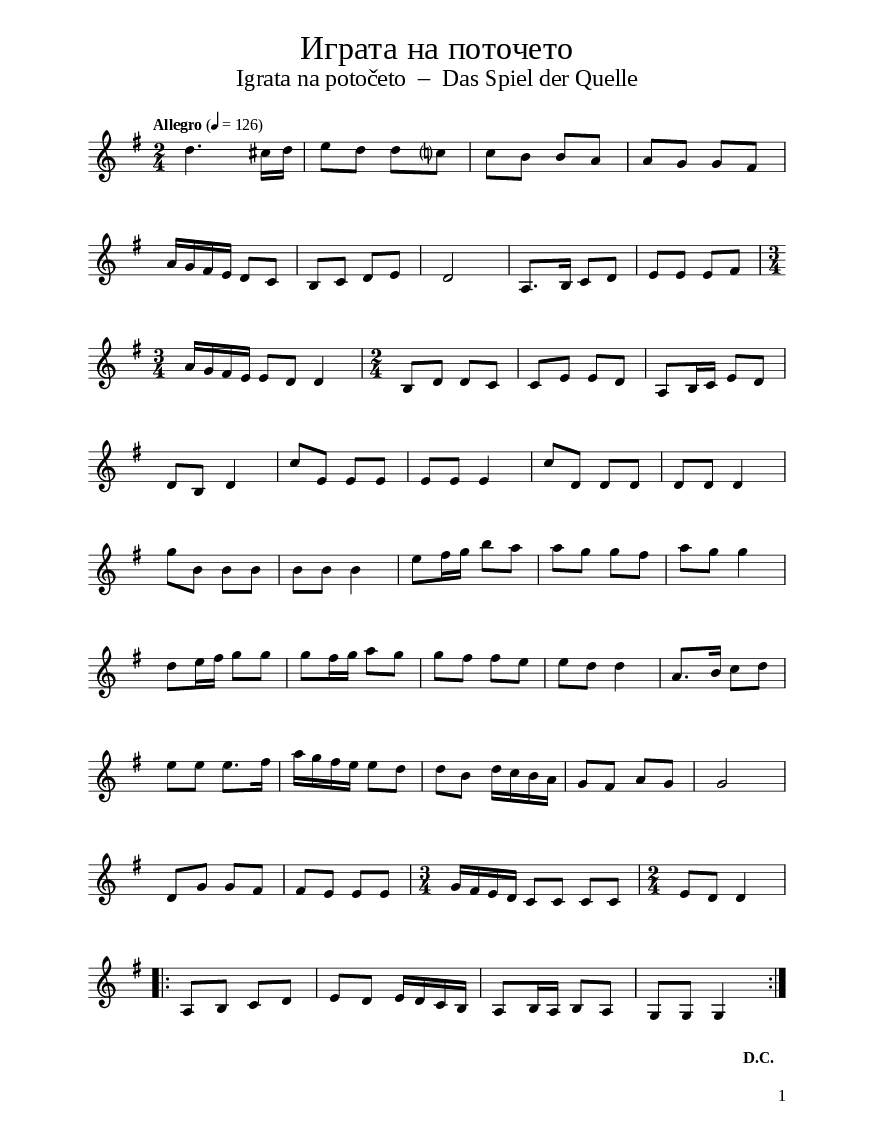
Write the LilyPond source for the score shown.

\version "2.24.2"

% include paper part and global functions
\include "include/globals.ily"

\bookpart {
  \label #'ref172
  \tocItem \markup "Играта на поточето – Igrata na potočeto"
  \paper {
    print-all-headers = ##t
    print-page-number = ##t
    print-first-page-number = ##t

    % put page numbers on the bottom
    oddHeaderMarkup = \markup ""
    evenHeaderMarkup = \markup ""
    oddFooterMarkup = \markup
    \fill-line {
      ""
      \if \should-print-page-number \fromproperty #'page:page-number-string
    }
    evenFooterMarkup = \markup
    \fill-line {
      \if \should-print-page-number \fromproperty #'page:page-number-string
      ""
    }

    left-margin = 1.5\cm
    right-margin = 1.5\cm
    top-margin = 1.6\cm
    bottom-margin = 1.2\cm
    ragged-bottom = ##t % do not spread the staves to fill the whole vertical space

    % change distance between staves
    system-system-spacing =
    #'((basic-distance . 10.5)
       (minimum-distance . 6)
       (padding . 1)
       (stretchability . 10.5))
  }

  \header {
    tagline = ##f
  }

  \score {
    \include "include/score-layout.ily"

    \new Voice \absolute {
      \clef treble
      \key g \major
      \time 2/4
      \tempoFunc "Allegro" 4 "126"
      %\autoBeamOff
      d''4. cis''16 d''16 | % 2
      e''8 d''8 d''8 c''?8 | % 3
      c''8 b'8 b'8 a'8 | % 4
      a'8 g'8 g'8 fis'8 \break | % 5
      a'16 g'16 fis'16 e'16 d'8 c'8 | % 6
      b8 c'8 d'8 e'8 | % 7
      d'2 | % 8
      a8. b16 c'8 d'8 | % 9
      e'8 e'8 e'8 fis'8 \break

      \time 3/4  a'16 g'16 fis'16 e'16 e'8 d'8 d'4 | % 11
      \time 2/4  b8 d'8 d'8 c'8 | % 12
      c'8 e'8 e'8 d'8 | % 13
      a8 b16 c'16 e'8 d'8 \break | % 14
      d'8 b8 d'4 | % 15
      c''8 e'8 e'8 e'8 | % 16
      e'8 e'8 e'4 | % 17
      c''8 d'8 d'8 d'8 | % 18
      d'8 d'8 d'4 \break | % 19
      g''8 b'8 b'8 b'8 |
      b'8 b'8 b'4 | % 21
      e''8 fis''16 g''16 b''8 a''8 | % 22
      a''8 g''8 g''8 fis''8 | % 23
      a''8 g''8 g''4 \break | % 24
      d''8 e''16 fis''16 g''8 g''8 | % 25
      g''8 fis''16 g''16 a''8 g''8 | % 26
      g''8 fis''8 fis''8 e''8 | % 27
      e''8 d''8 d''4 | % 28
      a'8. b'16 c''8 d''8 \break | % 29
      e''8 e''8 e''8. fis''16 |
      a''16 g''16 fis''16 e''16 e''8 d''8 | % 31
      d''8 b'8 d''16 c''16 b'16 a'16 | % 32
      g'8 fis'8 a'8 g'8 | % 33
      g'2 \break | % 34
      d'8 g'8 g'8 fis'8 | % 35
      fis'8 e'8 e'8 e'8 | % 36
      \time 3/4  g'16 fis'16 e'16 d'16 \autoBeamOff c'8 [c'8] c'8 [c'8] | \autoBeamOn % 37
      \time 2/4  e'8 d'8 d'4 \break | % 38
     \bar ".|:-|" 
      a8 b8 c'8 d'8 | % 39
      e'8 d'8 e'16 d'16 c'16 b16 |
      a8 b16 a16 b8 a8 | % 41
      g8 g8 g4
      \bar ":|."
    }

    %\addlyrics {}

    \header {
      title = \titleFunc "Играта на поточето" "Igrata na potočeto  –  Das Spiel der Quelle"
    }

    \midi{}

  } % score

  \markup \dc-one "D.C."

  % include foreign translation(s) of the song
  % 

} % bookpart

% Più mosso
%
